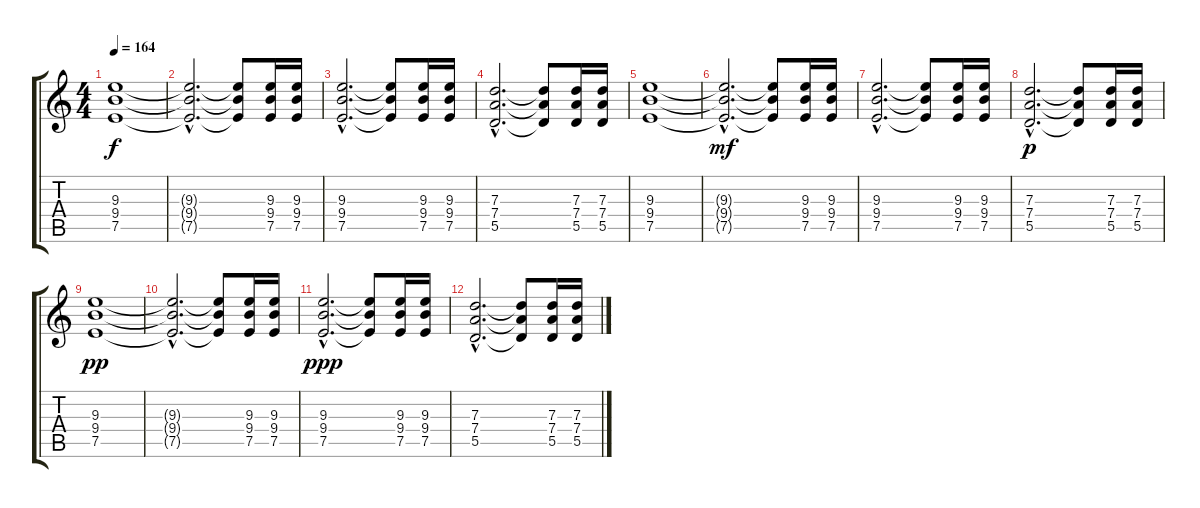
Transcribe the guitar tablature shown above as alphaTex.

\track "" {instrument distortionguitar}
\staff {score tabs}
\tuning (E4 B3 G3 D3 A2 E2) {hide}
\ts (4 4)
\tempo 164
\clef g2
\ks c
(9.3 9.4 7.5).1{dy f} |
(9.3{hac t} 9.4{hac t} 7.5{hac t}).2{d} (9.3{t} 9.4{t} 7.5{t}).8 (9.3 9.4 7.5).16 (9.3 9.4 7.5).16 |
(9.3{hac} 9.4{hac} 7.5{hac}).2{d} (9.3{t} 9.4{t} 7.5{t}).8 (9.3 9.4 7.5).16 (9.3 9.4 7.5).16 |
(7.3{hac} 7.4{hac} 5.5{hac}).2{d} (7.3{t} 7.4{t} 5.5{t}).8 (7.3 7.4 5.5).16 (7.3 7.4 5.5).16 |
(9.3 9.4 7.5).1 |
(9.3{hac t} 9.4{hac t} 7.5{hac t}).2{d dy mf} (9.3{t} 9.4{t} 7.5{t}).8 (9.3 9.4 7.5).16 (9.3 9.4 7.5).16 |
(9.3{hac} 9.4{hac} 7.5{hac}).2{d} (9.3{t} 9.4{t} 7.5{t}).8 (9.3 9.4 7.5).16 (9.3 9.4 7.5).16 |
(7.3{hac} 7.4{hac} 5.5{hac}).2{d dy p} (7.3{t} 7.4{t} 5.5{t}).8 (7.3 7.4 5.5).16 (7.3 7.4 5.5).16 |
(9.3 9.4 7.5).1{dy pp} |
(9.3{hac t} 9.4{hac t} 7.5{hac t}).2{d} (9.3{t} 9.4{t} 7.5{t}).8 (9.3 9.4 7.5).16 (9.3 9.4 7.5).16 |
(9.3{hac} 9.4{hac} 7.5{hac}).2{d dy ppp} (9.3{t} 9.4{t} 7.5{t}).8 (9.3 9.4 7.5).16 (9.3 9.4 7.5).16 |
(7.3{hac} 7.4{hac} 5.5{hac}).2{d} (7.3{t} 7.4{t} 5.5{t}).8 (7.3 7.4 5.5).16 (7.3 7.4 5.5).16
